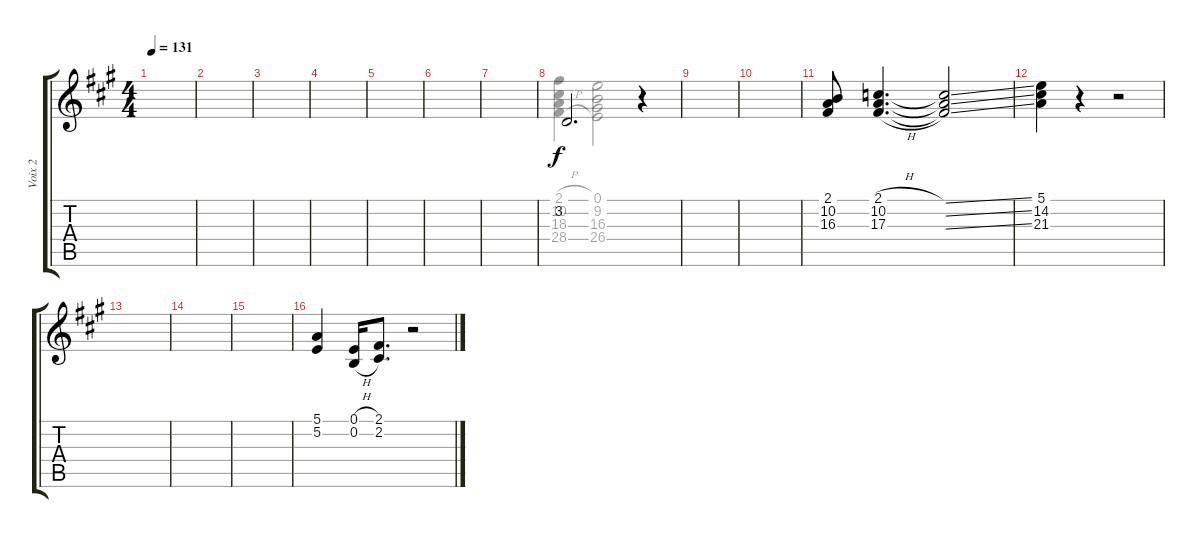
\track ("Voix 2" "Voix 2") {instrument pad4choir}
\staff {score tabs}
\tuning (E4 B3 G3 D3 A2 E2) {hide}
\voice
\ts (4 4)
\tempo 131
\clef g2
\ks a
|
|
|
|
|
|
|
3.2.2{d} r.4 |
|
|
(2.1 10.2 16.3).8 (2.1{h} 10.2 17.3).4{d} (2.1{ss t} 10.2{ss t} 17.3{ss t}).2 |
(5.1 14.2 21.3).4 r.4 r.2 |
|
|
|
(5.1 5.2).4 (0.1{h} 0.2{h}).16 (2.1 2.2).8{d} r.2
\voice
\clef g2
\ottava regular
\simile none
\ks a
|
|
|
|
|
|
|
(2.1{h} 10.2 18.3 28.4).4 (0.1 9.2 16.3 26.4).2 r.4 |
|
|
|
|
|
|
|
